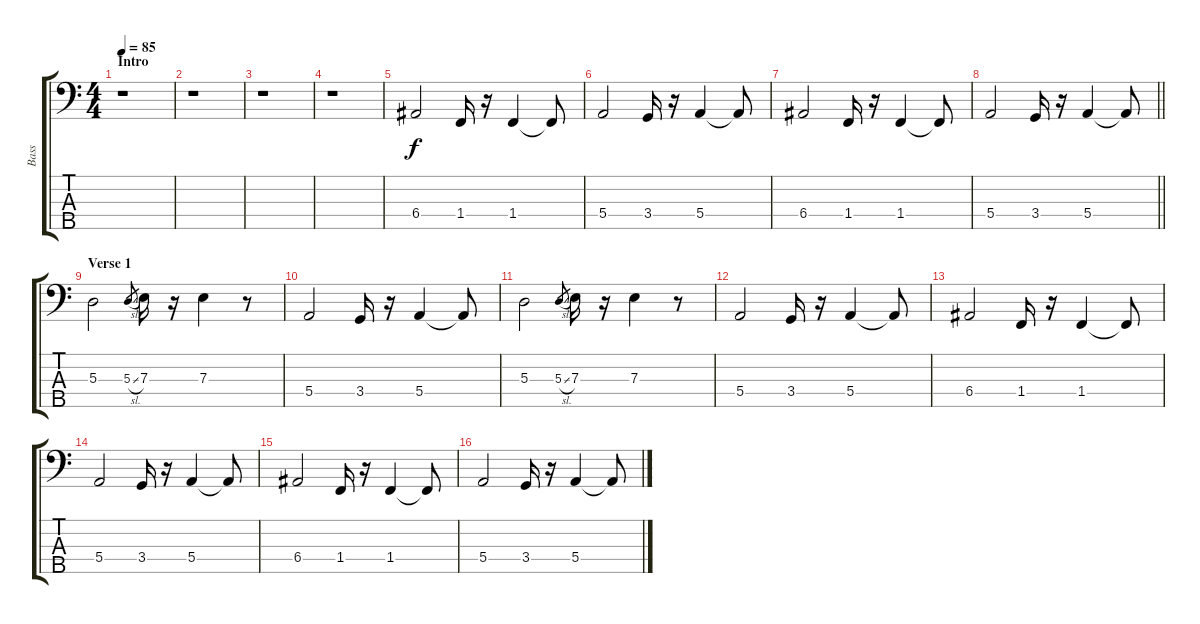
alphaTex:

\track ("Bass" "Bass") {instrument electricbasspick}
\staff {score tabs}
\tuning (G2 D2 A1 E1 B0) {hide}
\ts (4 4)
\section ("" "Intro")
\tempo 85
\clef f4
\ks c
r.1{dy f instrument electricbasspick} |
r.1 |
r.1 |
r.1 |
6.4.2 1.4.16 r.16 1.4.4 1.4{t}.8 |
5.4.2 3.4.16 r.16 5.4.4 5.4{t}.8 |
6.4.2 1.4.16 r.16 1.4.4 1.4{t}.8 |
\barLineRight lightlight
5.4.2 3.4.16 r.16 5.4.4 5.4{t}.8 |
\section ("" "Verse 1")
5.3.2 5.3{sl}.8{gr} 7.3.16 r.16 7.3.4 r.8 |
5.4.2 3.4.16 r.16 5.4.4 5.4{t}.8 |
5.3.2 5.3{sl}.8{gr} 7.3.16 r.16 7.3.4 r.8 |
5.4.2 3.4.16 r.16 5.4.4 5.4{t}.8 |
6.4.2 1.4.16 r.16 1.4.4 1.4{t}.8 |
5.4.2 3.4.16 r.16 5.4.4 5.4{t}.8 |
6.4.2 1.4.16 r.16 1.4.4 1.4{t}.8 |
5.4.2 3.4.16 r.16 5.4.4 5.4{t}.8
